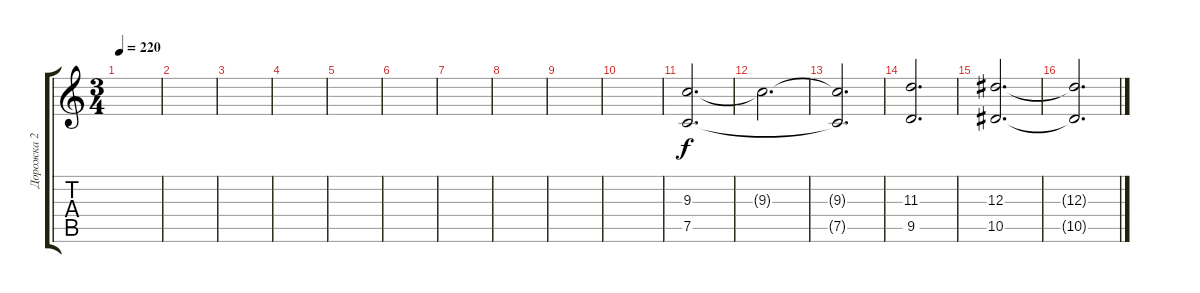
\track ("Дорожка 2" "Дорожка 2") {instrument distortionguitar}
\staff {score tabs}
\tuning (C4 G3 Eb3 Bb2 F2 C2) {hide}
\ts (3 4)
\tempo 220
\clef g2
\ks c
|
|
|
|
|
|
|
|
|
|
(9.3 7.5).2{d} |
9.3{t}.2{d} |
(9.3{t} 7.5{t}).2{d} |
(11.3 9.5).2{d} |
(12.3 10.5).2{d} |
(12.3{t} 10.5{t}).2{d}
